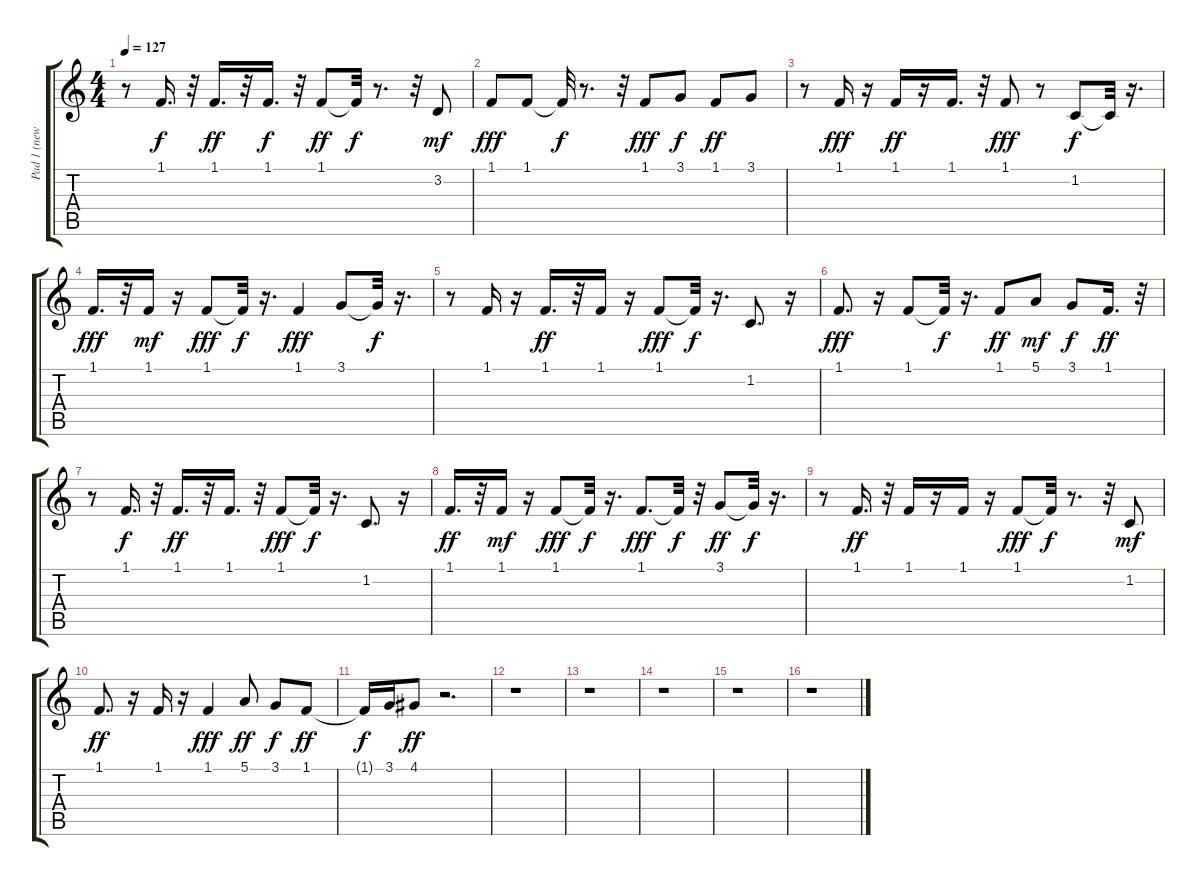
\track ("Pad 1 (new age)" "Pad 1 (new") {instrument pad1newage}
\staff {score tabs}
\tuning (E4 B3 G3 D3 A2 E2) {hide}
\ts (4 4)
\tempo 127
\clef g2
\ks c
r.8{dy mp} 1.1.16{d dy f} r.32 1.1.16{d dy ff} r.32 1.1.16{d dy f} r.32 1.1.8{dy ff} 1.1{t}.32{dy f} r.8{d} r.32 3.2.8{dy mf} |
1.1.8{dy fff} 1.1.8 1.1{t}.32{dy f} r.8{d} r.32 1.1.8{dy fff} 3.1.8{dy f} 1.1.8{dy ff} 3.1.8 |
r.8 1.1.16{dy fff} r.16 1.1.16{dy ff} r.16 1.1.16{d} r.32 1.1.8{dy fff} r.8 1.2.8{dy f} 1.2{t}.32 r.16{d} |
1.1.16{d dy fff} r.32 1.1.16{dy mf} r.16 1.1.8{dy fff} 1.1{t}.32{dy f} r.16{d} 1.1.4{dy fff} 3.1.8 3.1{t}.32{dy f} r.16{d} |
r.8 1.1.16 r.16 1.1.16{d dy ff} r.32 1.1.16 r.16 1.1.8{dy fff} 1.1{t}.32{dy f} r.16{d} 1.2.8{d} r.16 |
1.1.8{d dy fff} r.16 1.1.8 1.1{t}.32{dy f} r.16{d} 1.1.8{dy ff} 5.1.8{dy mf} 3.1.8{dy f} 1.1.16{d dy ff} r.32 |
r.8 1.1.16{d dy f} r.32 1.1.16{d dy ff} r.32 1.1.16{d} r.32 1.1.8{dy fff} 1.1{t}.32{dy f} r.16{d} 1.2.8{d} r.16 |
1.1.16{d dy ff} r.32 1.1.16{dy mf} r.16 1.1.8{dy fff} 1.1{t}.32{dy f} r.16{d} 1.1.8{d dy fff} 1.1{t}.32{dy f} r.32 3.1.8{dy ff} 3.1{t}.32{dy f} r.16{d} |
r.8 1.1.16{d dy ff} r.32 1.1.16 r.16 1.1.16 r.16 1.1.8{dy fff} 1.1{t}.32{dy f} r.8{d} r.32 1.2.8{dy mf} |
1.1.8{d dy ff} r.16 1.1.16 r.16 1.1.4{dy fff} 5.1.8{dy ff} 3.1.8{dy f} 1.1.8{dy ff} |
1.1{t}.16{dy f} 3.1.16 4.1.8{dy ff} r.2{d} |
r.1 |
r.1 |
r.1 |
r.1 |
r.1
